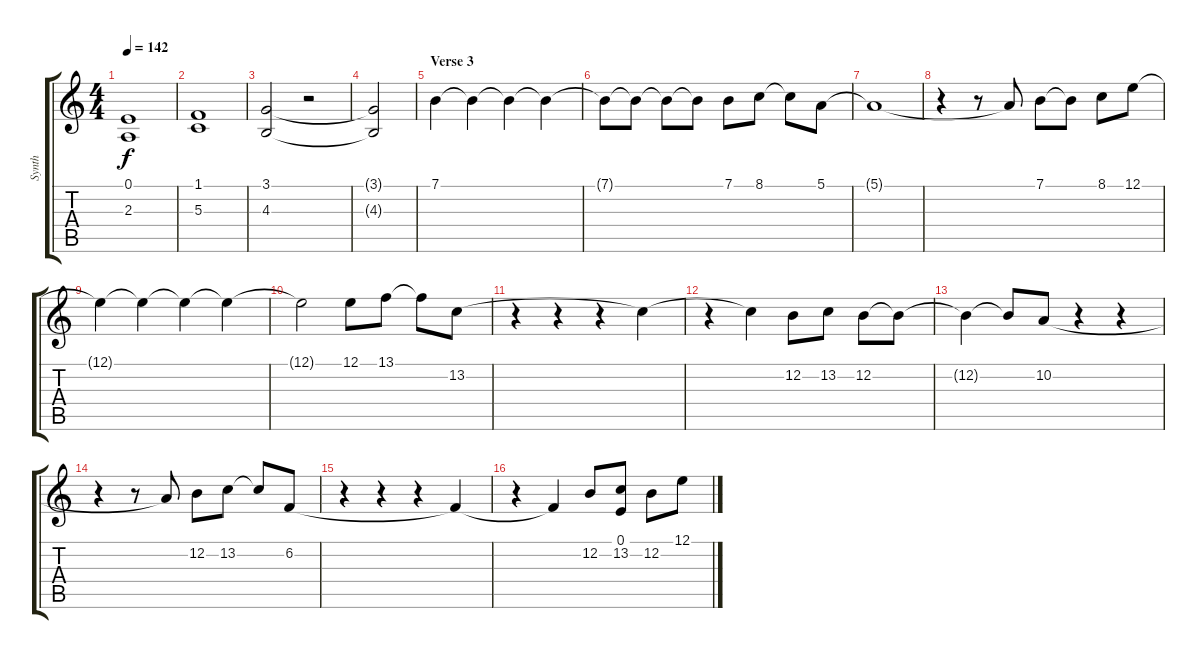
\track ("Synth" "Synth") {instrument stringensemble1}
\staff {score tabs}
\tuning (E4 B3 G3 D3 A2 E2) {hide}
\ts (4 4)
\tempo 142
\clef g2
\ks c
(0.1{t} 2.3{t}).1{dy f} |
(1.1 5.3).1 |
(3.1 4.3).2 r.2 |
(3.1{t} 4.3{t}).2 |
\section ("" "Verse 3")
7.1.4 7.1{t}.4 7.1{t}.4 7.1{t}.4 |
7.1{t}.8 7.1{t}.8 7.1{t}.8 7.1{t}.8 7.1.8 8.1.8 8.1{t}.8 5.1.8 |
5.1{t}.1 |
r.4 r.8 5.1{t}.8 7.1.8 7.1{t}.8 8.1.8 12.1.8 |
12.1{t}.4 12.1{t}.4 12.1{t}.4 12.1{t}.4 |
12.1{t}.2 12.1.8 13.1.8 13.1{t}.8 13.2.8 |
r.4 r.4 r.4 13.2{t}.4 |
r.4 13.2{t}.4 12.2.8 13.2.8 12.2.8 12.2{t}.8 |
12.2{t}.4 12.2{t}.8 10.2.8 r.4 r.4 |
r.4 r.8 10.2{t}.8 12.2.8 13.2.8 13.2{t}.8 6.2.8 |
r.4 r.4 r.4 6.2{t}.4 |
r.4 6.2{t}.4 12.2.8 (0.1 13.2).8 12.2.8 12.1.8
